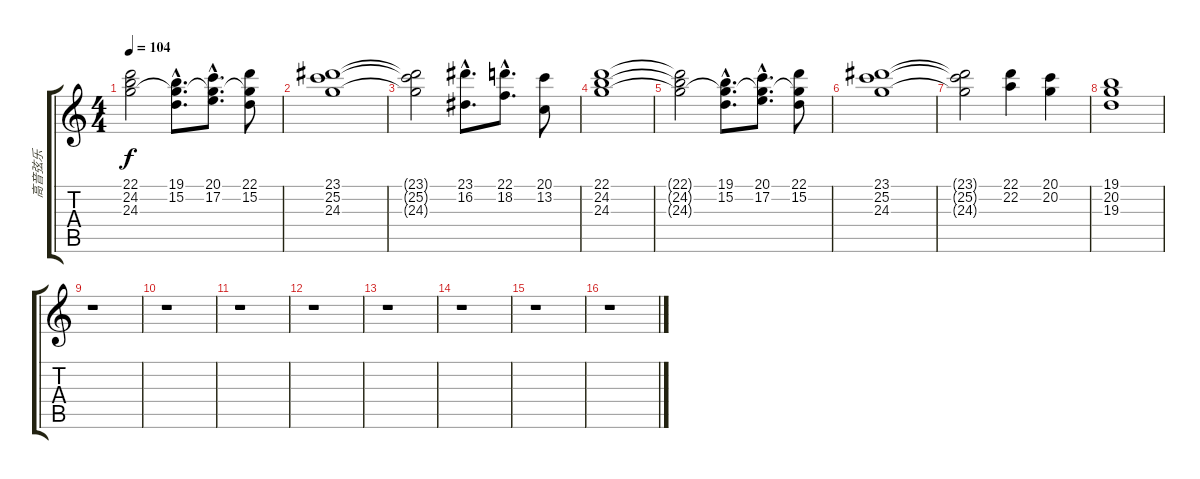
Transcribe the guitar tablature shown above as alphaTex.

\track ("高音弦乐" "高音弦乐") {instrument stringensemble2}
\staff {score tabs}
\tuning (E4 B3 G3 D3 A2 E2) {hide}
\ts (4 4)
\tempo 104
\clef g2
\ks c
(22.1{t} 24.2{t} 24.3{t}).2{dy f} (19.1{hac} 15.2{hac} 24.3{hac t}).8{d} (20.1{hac} 17.2{hac} 24.3{hac t}).8{d} (22.1 15.2 24.3{t}).8 |
(23.1 25.2 24.3).1 |
(23.1{t} 25.2{t} 24.3{t}).2 (23.1{hac} 16.2{hac}).8{d} (22.1{hac} 18.2{hac}).8{d} (20.1 13.2).8 |
(22.1 24.2 24.3).1 |
(22.1{t} 24.2{t} 24.3{t}).2 (19.1{hac} 15.2{hac} 24.3{hac t}).8{d} (20.1{hac} 17.2{hac} 24.3{hac t}).8{d} (22.1 15.2 24.3{t}).8 |
(23.1 25.2 24.3).1 |
(23.1{t} 25.2{t} 24.3{t}).2 (22.1 22.2).4 (20.1 20.2).4 |
(19.1 20.2 19.3).1{volume 2} |
r.1 |
r.1 |
r.1 |
r.1 |
r.1 |
r.1 |
r.1 |
r.1
